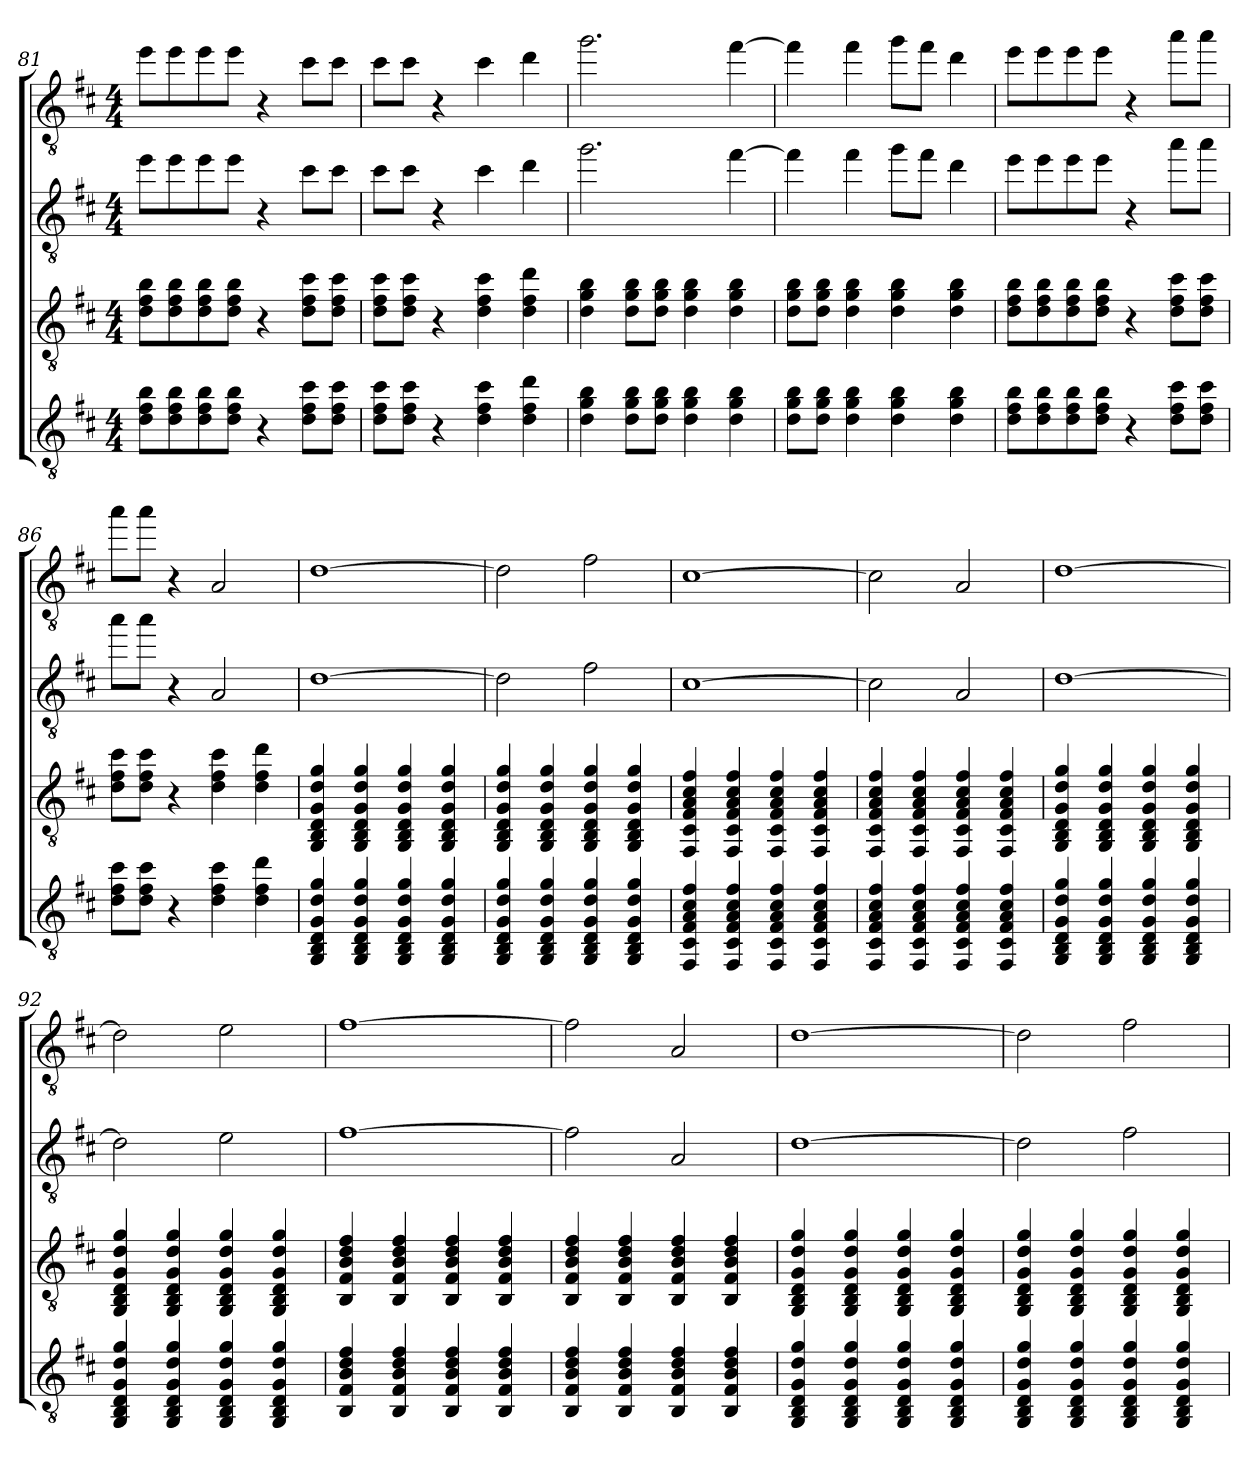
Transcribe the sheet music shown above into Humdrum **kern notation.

**kern	**kern	**kern	**kern
*part4	*part3	*part2	*part1
*staff4	*staff3	*staff2	*staff1
*clefGv2	*clefGv2	*clefGv2	*clefGv2
*k[f#c#]	*k[f#c#]	*k[f#c#]	*k[f#c#]
*M4/4	*M4/4	*M4/4	*M4/4
=81	=81	=81	=81
8d\ 8f#\ 8b\L	8d\ 8f#\ 8b\L	8ee\L	8ee\L
8d\ 8f#\ 8b\	8d\ 8f#\ 8b\	8ee\	8ee\
8d\ 8f#\ 8b\	8d\ 8f#\ 8b\	8ee\	8ee\
8d\ 8f#\ 8b\J	8d\ 8f#\ 8b\J	8ee\J	8ee\J
4r	4r	4r	4r
8d\ 8f#\ 8cc#\L	8d\ 8f#\ 8cc#\L	8cc#\L	8cc#\L
8d\ 8f#\ 8cc#\J	8d\ 8f#\ 8cc#\J	8cc#\J	8cc#\J
!!LO:LB:g=z
=82	=82	=82	=82
8d\ 8f#\ 8cc#\L	8d\ 8f#\ 8cc#\L	8cc#\L	8cc#\L
8d\ 8f#\ 8cc#\J	8d\ 8f#\ 8cc#\J	8cc#\J	8cc#\J
4r	4r	4r	4r
4d\ 4f#\ 4cc#\	4d\ 4f#\ 4cc#\	4cc#\	4cc#\
4d\ 4f#\ 4dd\	4d\ 4f#\ 4dd\	4dd\	4dd\
=83	=83	=83	=83
4d\ 4g\ 4b\	4d\ 4g\ 4b\	2.gg\	2.gg\
8d\ 8g\ 8b\L	8d\ 8g\ 8b\L	.	.
8d\ 8g\ 8b\J	8d\ 8g\ 8b\J	.	.
4d\ 4g\ 4b\	4d\ 4g\ 4b\	.	.
4d\ 4g\ 4b\	4d\ 4g\ 4b\	[4ff#\	[4ff#\
=84	=84	=84	=84
8d\ 8g\ 8b\L	8d\ 8g\ 8b\L	4ff#\]	4ff#\]
8d\ 8g\ 8b\J	8d\ 8g\ 8b\J	.	.
4d\ 4g\ 4b\	4d\ 4g\ 4b\	4ff#\	4ff#\
4d\ 4g\ 4b\	4d\ 4g\ 4b\	8gg\L	8gg\L
.	.	8ff#\J	8ff#\J
4d\ 4g\ 4b\	4d\ 4g\ 4b\	4dd\	4dd\
=85	=85	=85	=85
8d\ 8f#\ 8b\L	8d\ 8f#\ 8b\L	8ee\L	8ee\L
8d\ 8f#\ 8b\	8d\ 8f#\ 8b\	8ee\	8ee\
8d\ 8f#\ 8b\	8d\ 8f#\ 8b\	8ee\	8ee\
8d\ 8f#\ 8b\J	8d\ 8f#\ 8b\J	8ee\J	8ee\J
4r	4r	4r	4r
8d\ 8f#\ 8cc#\L	8d\ 8f#\ 8cc#\L	8aa\L	8aa\L
8d\ 8f#\ 8cc#\J	8d\ 8f#\ 8cc#\J	8aa\J	8aa\J
=86	=86	=86	=86
8d\ 8f#\ 8cc#\L	8d\ 8f#\ 8cc#\L	8aa\L	8aa\L
8d\ 8f#\ 8cc#\J	8d\ 8f#\ 8cc#\J	8aa\J	8aa\J
4r	4r	4r	4r
4d\ 4f#\ 4cc#\	4d\ 4f#\ 4cc#\	2A/	2A/
4d\ 4f#\ 4dd\	4d\ 4f#\ 4dd\	.	.
=87	=87	=87	=87
4GG/ 4BB/ 4D/ 4G/ 4d/ 4g/	4GG/ 4BB/ 4D/ 4G/ 4d/ 4g/	[1d	[1d
4GG/ 4BB/ 4D/ 4G/ 4d/ 4g/	4GG/ 4BB/ 4D/ 4G/ 4d/ 4g/	.	.
4GG/ 4BB/ 4D/ 4G/ 4d/ 4g/	4GG/ 4BB/ 4D/ 4G/ 4d/ 4g/	.	.
4GG/ 4BB/ 4D/ 4G/ 4d/ 4g/	4GG/ 4BB/ 4D/ 4G/ 4d/ 4g/	.	.
!!LO:LB:g=z
=88	=88	=88	=88
4GG/ 4BB/ 4D/ 4G/ 4d/ 4g/	4GG/ 4BB/ 4D/ 4G/ 4d/ 4g/	2d\]	2d\]
4GG/ 4BB/ 4D/ 4G/ 4d/ 4g/	4GG/ 4BB/ 4D/ 4G/ 4d/ 4g/	.	.
4GG/ 4BB/ 4D/ 4G/ 4d/ 4g/	4GG/ 4BB/ 4D/ 4G/ 4d/ 4g/	2f#\	2f#\
4GG/ 4BB/ 4D/ 4G/ 4d/ 4g/	4GG/ 4BB/ 4D/ 4G/ 4d/ 4g/	.	.
=89	=89	=89	=89
4FF#/ 4C#/ 4F#/ 4A/ 4c#/ 4f#/	4FF#/ 4C#/ 4F#/ 4A/ 4c#/ 4f#/	[1c#	[1c#
4FF#/ 4C#/ 4F#/ 4A/ 4c#/ 4f#/	4FF#/ 4C#/ 4F#/ 4A/ 4c#/ 4f#/	.	.
4FF#/ 4C#/ 4F#/ 4A/ 4c#/ 4f#/	4FF#/ 4C#/ 4F#/ 4A/ 4c#/ 4f#/	.	.
4FF#/ 4C#/ 4F#/ 4A/ 4c#/ 4f#/	4FF#/ 4C#/ 4F#/ 4A/ 4c#/ 4f#/	.	.
=90	=90	=90	=90
4FF#/ 4C#/ 4F#/ 4A/ 4c#/ 4f#/	4FF#/ 4C#/ 4F#/ 4A/ 4c#/ 4f#/	2c#\]	2c#\]
4FF#/ 4C#/ 4F#/ 4A/ 4c#/ 4f#/	4FF#/ 4C#/ 4F#/ 4A/ 4c#/ 4f#/	.	.
4FF#/ 4C#/ 4F#/ 4A/ 4c#/ 4f#/	4FF#/ 4C#/ 4F#/ 4A/ 4c#/ 4f#/	2A/	2A/
4FF#/ 4C#/ 4F#/ 4A/ 4c#/ 4f#/	4FF#/ 4C#/ 4F#/ 4A/ 4c#/ 4f#/	.	.
=91	=91	=91	=91
4GG/ 4BB/ 4D/ 4G/ 4d/ 4g/	4GG/ 4BB/ 4D/ 4G/ 4d/ 4g/	[1d	[1d
4GG/ 4BB/ 4D/ 4G/ 4d/ 4g/	4GG/ 4BB/ 4D/ 4G/ 4d/ 4g/	.	.
4GG/ 4BB/ 4D/ 4G/ 4d/ 4g/	4GG/ 4BB/ 4D/ 4G/ 4d/ 4g/	.	.
4GG/ 4BB/ 4D/ 4G/ 4d/ 4g/	4GG/ 4BB/ 4D/ 4G/ 4d/ 4g/	.	.
=92	=92	=92	=92
4GG/ 4BB/ 4D/ 4G/ 4d/ 4g/	4GG/ 4BB/ 4D/ 4G/ 4d/ 4g/	2d\]	2d\]
4GG/ 4BB/ 4D/ 4G/ 4d/ 4g/	4GG/ 4BB/ 4D/ 4G/ 4d/ 4g/	.	.
4GG/ 4BB/ 4D/ 4G/ 4d/ 4g/	4GG/ 4BB/ 4D/ 4G/ 4d/ 4g/	2e\	2e\
4GG/ 4BB/ 4D/ 4G/ 4d/ 4g/	4GG/ 4BB/ 4D/ 4G/ 4d/ 4g/	.	.
=93	=93	=93	=93
4BB/ 4F#/ 4B/ 4d/ 4f#/	4BB/ 4F#/ 4B/ 4d/ 4f#/	[1f#	[1f#
4BB/ 4F#/ 4B/ 4d/ 4f#/	4BB/ 4F#/ 4B/ 4d/ 4f#/	.	.
4BB/ 4F#/ 4B/ 4d/ 4f#/	4BB/ 4F#/ 4B/ 4d/ 4f#/	.	.
4BB/ 4F#/ 4B/ 4d/ 4f#/	4BB/ 4F#/ 4B/ 4d/ 4f#/	.	.
=94	=94	=94	=94
4BB/ 4F#/ 4B/ 4d/ 4f#/	4BB/ 4F#/ 4B/ 4d/ 4f#/	2f#\]	2f#\]
4BB/ 4F#/ 4B/ 4d/ 4f#/	4BB/ 4F#/ 4B/ 4d/ 4f#/	.	.
4BB/ 4F#/ 4B/ 4d/ 4f#/	4BB/ 4F#/ 4B/ 4d/ 4f#/	2A/	2A/
4BB/ 4F#/ 4B/ 4d/ 4f#/	4BB/ 4F#/ 4B/ 4d/ 4f#/	.	.
!!LO:PB:g=z
=95	=95	=95	=95
4GG/ 4BB/ 4D/ 4G/ 4d/ 4g/	4GG/ 4BB/ 4D/ 4G/ 4d/ 4g/	[1d	[1d
4GG/ 4BB/ 4D/ 4G/ 4d/ 4g/	4GG/ 4BB/ 4D/ 4G/ 4d/ 4g/	.	.
4GG/ 4BB/ 4D/ 4G/ 4d/ 4g/	4GG/ 4BB/ 4D/ 4G/ 4d/ 4g/	.	.
4GG/ 4BB/ 4D/ 4G/ 4d/ 4g/	4GG/ 4BB/ 4D/ 4G/ 4d/ 4g/	.	.
=96	=96	=96	=96
4GG/ 4BB/ 4D/ 4G/ 4d/ 4g/	4GG/ 4BB/ 4D/ 4G/ 4d/ 4g/	2d\]	2d\]
4GG/ 4BB/ 4D/ 4G/ 4d/ 4g/	4GG/ 4BB/ 4D/ 4G/ 4d/ 4g/	.	.
4GG/ 4BB/ 4D/ 4G/ 4d/ 4g/	4GG/ 4BB/ 4D/ 4G/ 4d/ 4g/	2f#\	2f#\
4GG/ 4BB/ 4D/ 4G/ 4d/ 4g/	4GG/ 4BB/ 4D/ 4G/ 4d/ 4g/	.	.
=	=	=	=
*-	*-	*-	*-
